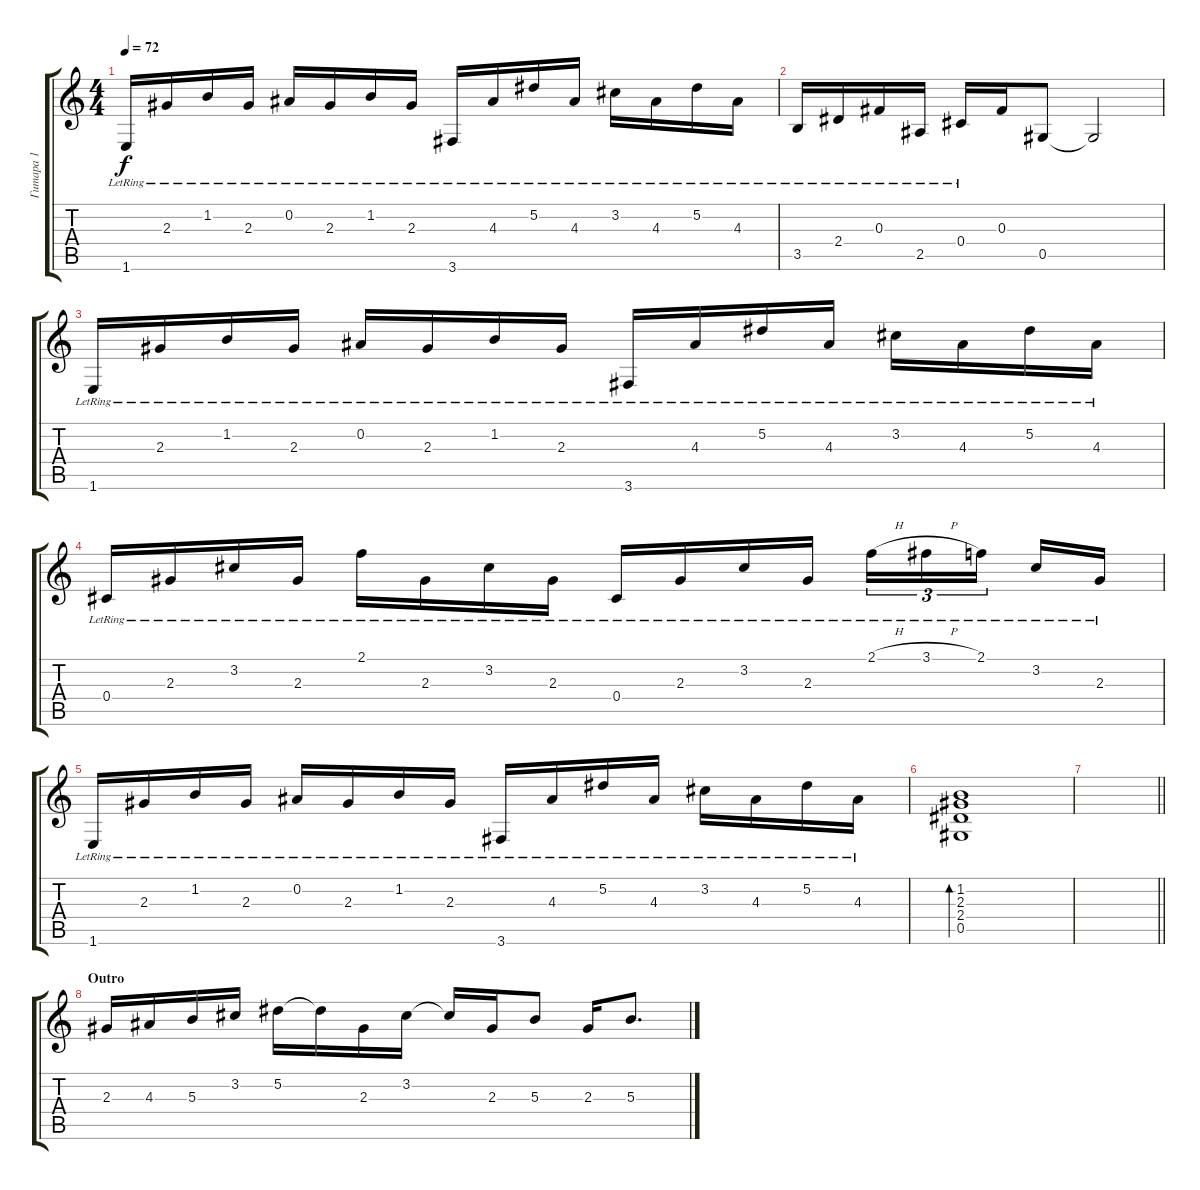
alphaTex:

\track ("Гитара 1" "Гитара 1") {instrument distortionguitar}
\staff {score tabs}
\tuning (Eb4 Bb3 Gb3 Db3 Ab2 Eb2) {hide}
\ts (4 4)
\tempo 72
\clef g2
\ks c
1.6{lr}.16{dy f} 2.3{lr}.16 1.2{lr}.16 2.3{lr}.16 0.2{lr}.16 2.3{lr}.16 1.2{lr}.16 2.3{lr}.16 3.6{lr}.16 4.3{lr}.16 5.2{lr}.16 4.3{lr}.16 3.2{lr}.16 4.3{lr}.16 5.2{lr}.16 4.3{lr}.16 |
3.5{lr}.16 2.4{lr}.16 0.3{lr}.16 2.5{lr}.16 0.4{lr}.16 0.3.16 0.5.8 0.5{t}.2 |
1.6{lr}.16 2.3{lr}.16 1.2{lr}.16 2.3{lr}.16 0.2{lr}.16 2.3{lr}.16 1.2{lr}.16 2.3{lr}.16 3.6{lr}.16 4.3{lr}.16 5.2{lr}.16 4.3{lr}.16 3.2{lr}.16 4.3{lr}.16 5.2{lr}.16 4.3{lr}.16 |
0.4{lr}.16 2.3{lr}.16 3.2{lr}.16 2.3{lr}.16 2.1{lr}.16 2.3{lr}.16 3.2{lr}.16 2.3{lr}.16 0.4{lr}.16 2.3{lr}.16 3.2{lr}.16 2.3{lr}.16 2.1{h lr}.16{tu (3 2)} 3.1{h lr}.16{tu (3 2)} 2.1{lr}.16{tu (3 2) beam splitsecondary} 3.2{lr}.16 2.3{lr}.16 |
1.6{lr}.16 2.3{lr}.16 1.2{lr}.16 2.3{lr}.16 0.2{lr}.16 2.3{lr}.16 1.2{lr}.16 2.3{lr}.16 3.6{lr}.16 4.3{lr}.16 5.2{lr}.16 4.3{lr}.16 3.2{lr}.16 4.3{lr}.16 5.2{lr}.16 4.3{lr}.16 |
(1.2 2.3 2.4 0.5).1{bd 120} |
\barLineRight lightlight
|
\section ("" "Outro")
2.3.16{volume 10 instrument acousticguitarsteel} 4.3.16 5.3.16 3.2.16 5.2.16 5.2{t}.16 2.3.16 3.2.16 3.2{t}.16 2.3.16 5.3.8 2.3.16 5.3.8{d}
